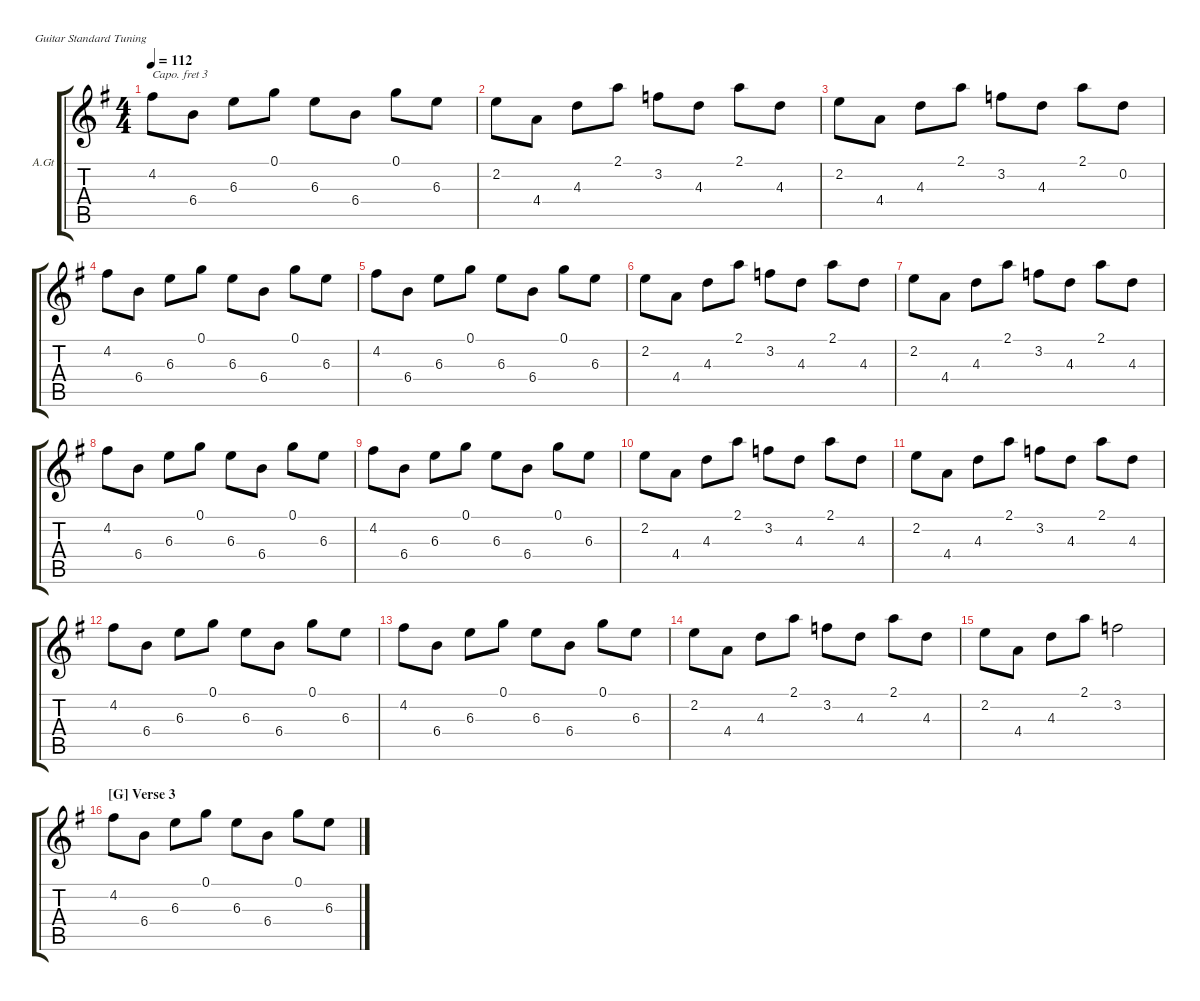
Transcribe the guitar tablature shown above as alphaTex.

\hideDynamics
\bracketExtendMode groupsimilarinstruments
\firstSystemTrackNameOrientation horizontal
\otherSystemsTrackNameOrientation horizontal
\track ("A.Guitar 1" "A.Gt") {multiBarRest instrument acousticguitarsteel}
\staff {score tabs}
\capo 3
\tuning (E4 B3 G3 D3 A2 E2)
\ts (4 4)
\tempo 112
\clef g2
\ks eminor
4.2.8{dy f} 6.4.8 6.3.8 0.1.8 6.3.8 6.4.8 0.1.8 6.3.8 |
2.2.8 4.4.8 4.3.8 2.1.8 3.2.8 4.3.8 2.1.8 4.3.8 |
2.2.8 4.4.8 4.3.8 2.1.8 3.2.8 4.3.8 2.1.8 0.2.8 |
4.2.8 6.4.8 6.3.8 0.1.8 6.3.8 6.4.8 0.1.8 6.3.8 |
4.2.8 6.4.8 6.3.8 0.1.8 6.3.8 6.4.8 0.1.8 6.3.8 |
2.2.8 4.4.8 4.3.8 2.1.8 3.2.8 4.3.8 2.1.8 4.3.8 |
2.2.8 4.4.8 4.3.8 2.1.8 3.2.8 4.3.8 2.1.8 4.3.8 |
4.2.8 6.4.8 6.3.8 0.1.8 6.3.8 6.4.8 0.1.8 6.3.8 |
4.2.8 6.4.8 6.3.8 0.1.8 6.3.8 6.4.8 0.1.8 6.3.8 |
2.2.8 4.4.8 4.3.8 2.1.8 3.2.8 4.3.8 2.1.8 4.3.8 |
2.2.8 4.4.8 4.3.8 2.1.8 3.2.8 4.3.8 2.1.8 4.3.8 |
4.2.8 6.4.8 6.3.8 0.1.8 6.3.8 6.4.8 0.1.8 6.3.8 |
4.2.8 6.4.8 6.3.8 0.1.8 6.3.8 6.4.8 0.1.8 6.3.8 |
2.2.8 4.4.8 4.3.8 2.1.8 3.2.8 4.3.8 2.1.8 4.3.8 |
2.2.8 4.4.8 4.3.8 2.1.8 3.2.2 |
\section ("G" "Verse 3")
4.2.8 6.4.8 6.3.8 0.1.8 6.3.8 6.4.8 0.1.8 6.3.8
